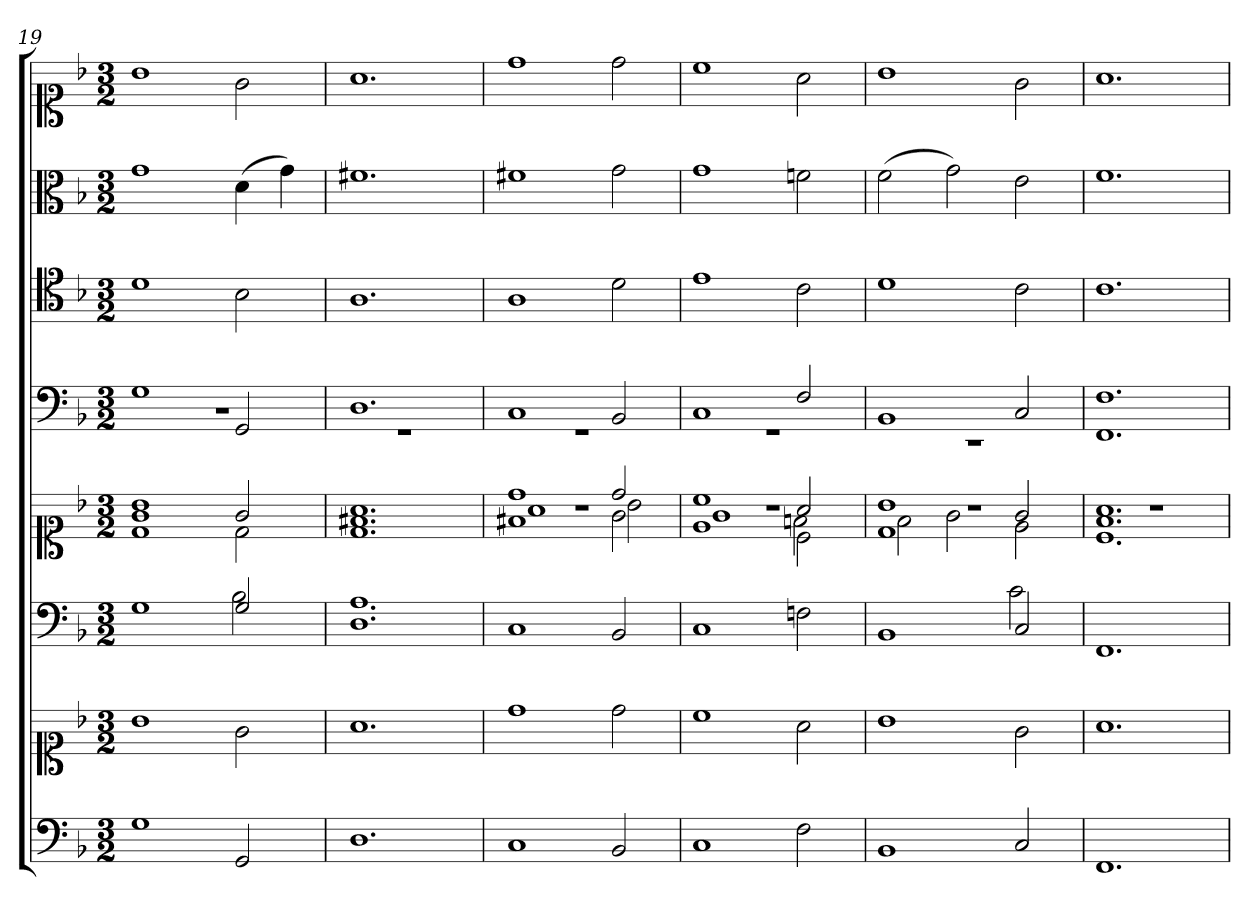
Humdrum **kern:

**kern	**kern	**kern	**kern	**kern	**kern	**kern	**kern
*part6	*part6	*part5	*part5	*part4	*part3	*part2	*part1
*staff8	*staff7	*staff6	*staff5	*staff4	*staff3	*staff2	*staff1
*clefF4	*clefC1	*clefF4	*clefC1	*clefF4	*clefC4	*clefC3	*clefC1
*k[b-]	*k[b-]	*k[b-]	*k[b-]	*k[b-]	*k[b-]	*k[b-]	*k[b-]
*F:	*F:	*F:	*F:	*F:	*F:	*F:	*F:
*M3/2	*M3/2	*M3/2	*M3/2	*M3/2	*M3/2	*M3/2	*M3/2
=19	=19	=19	=19	=19	=19	=19	=19
*	*	*^	*^	*^	*	*	*
*	*	*	*	*	*^	*	*	*	*	*
1G	1b-	1G	1ryy	1b-	1d	1g\	1G	1.r	1d	1g	1b-
2GG	2g	2G	2B-	2g	4ryy	2d\	2GG	.	2B-	(4d	2g
.	.	.	.	.	4ryy	.	.	.	.	4g)	.
=20	=20	=20	=20	=20	=20	=20	=20	=20	=20	=20	=20
1.D	1.a	1.D	1.A	1.a	1.f#X	1.d\	1.D	1.r	1.A	1.f#X	1.a
*	*	*v	*v	*	*	*	*	*	*	*	*
=21	=21	=21	=21	=21	=21	=21	=21	=21	=21	=21
*	*	*	*	*	*^	*	*	*	*	*
1C	1dd	1C	1dd	1f#X	1a\	1.r	1C	1.r	1A	1f#X	1dd
2BB-	2dd	2BB-	2dd	2g	2b-\	.	2BB-	.	2d	2g	2dd
=22	=22	=22	=22	=22	=22	=22	=22	=22	=22	=22	=22
1C	1cc	1C	1cc	1e	1g\	1.r	1C	1.r	1e	1g	1cc
2F	2a	2Fn	2a	2c	2fn\	.	2F	.	2c	2fn	2a
=23	=23	=23	=23	=23	=23	=23	=23	=23	=23	=23	=23
*	*	*^	*	*	*	*	*	*	*	*	*
1BB-	1b-	1BB-	1ryy	1b-	1d	2f\	1.r	1BB-	1.r	1d	(2f	1b-
.	.	.	.	.	.	2g\	.	.	.	.	2g)	.
2C	2g	2C	2c	2g	2ryy	2e\	.	2C	.	2c	2e	2g
*	*	*v	*v	*	*	*	*	*	*	*	*	*
=24	=24	=24	=24	=24	=24	=24	=24	=24	=24	=24	=24
1.FF	1.a	1.FF	1.a	1.c	1.f\	1.r	1.F	1.FF	1.c	1.f	1.a
*	*	*	*v	*v	*v	*v	*	*	*	*	*
*	*	*	*	*v	*v	*	*	*
=	=	=	=	=	=	=	=
*-	*-	*-	*-	*-	*-	*-	*-
